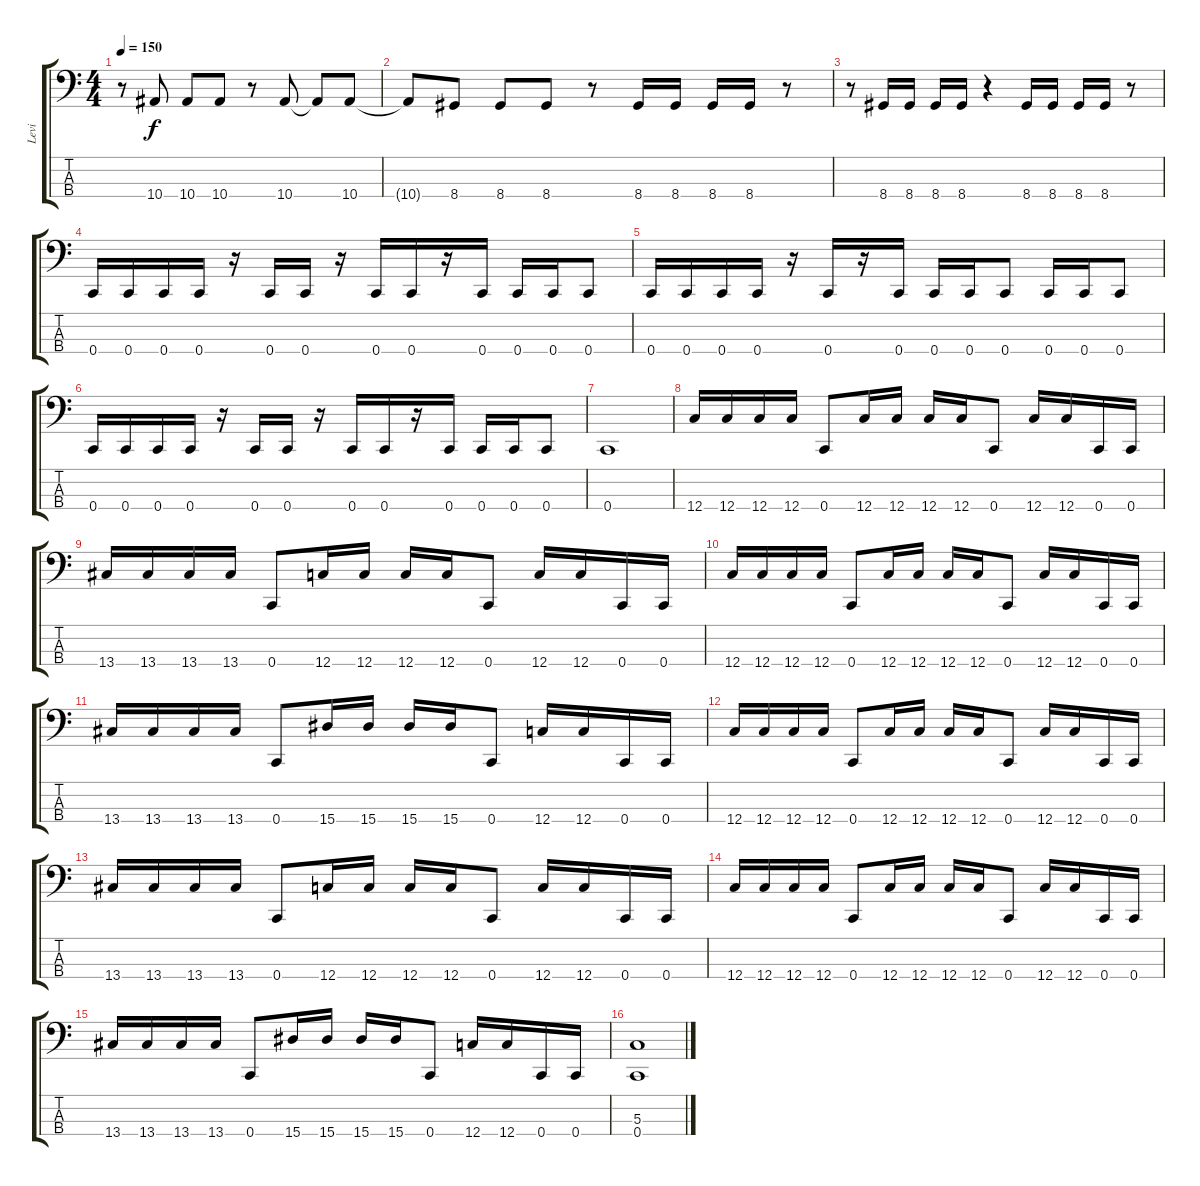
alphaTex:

\track ("Levi" "Levi") {instrument electricbasspick}
\staff {score tabs}
\tuning (F2 C2 G1 C1) {hide}
\ts (4 4)
\tempo 150
\clef f4
\ks c
r.8{dy f} 10.4.8 10.4.8 10.4.8 r.8 10.4.8 10.4{t}.8 10.4.8 |
10.4{t}.8 8.4.8 8.4.8 8.4.8 r.8 8.4.16 8.4.16 8.4.16 8.4.16 r.8 |
r.8 8.4.16 8.4.16 8.4.16 8.4.16 r.4 8.4.16 8.4.16 8.4.16 8.4.16 r.8 |
0.4.16 0.4.16 0.4.16 0.4.16 r.16 0.4.16 0.4.16 r.16 0.4.16 0.4.16 r.16 0.4.16 0.4.16 0.4.16 0.4.8 |
0.4.16 0.4.16 0.4.16 0.4.16 r.16 0.4.16 r.16 0.4.16 0.4.16 0.4.16 0.4.8 0.4.16 0.4.16 0.4.8 |
0.4.16 0.4.16 0.4.16 0.4.16 r.16 0.4.16 0.4.16 r.16 0.4.16 0.4.16 r.16 0.4.16 0.4.16 0.4.16 0.4.8 |
0.4.1 |
12.4.16 12.4.16 12.4.16 12.4.16 0.4.8 12.4.16 12.4.16 12.4.16 12.4.16 0.4.8 12.4.16 12.4.16 0.4.16 0.4.16 |
13.4.16 13.4.16 13.4.16 13.4.16 0.4.8 12.4.16 12.4.16 12.4.16 12.4.16 0.4.8 12.4.16 12.4.16 0.4.16 0.4.16 |
12.4.16 12.4.16 12.4.16 12.4.16 0.4.8 12.4.16 12.4.16 12.4.16 12.4.16 0.4.8 12.4.16 12.4.16 0.4.16 0.4.16 |
13.4.16 13.4.16 13.4.16 13.4.16 0.4.8 15.4.16 15.4.16 15.4.16 15.4.16 0.4.8 12.4.16 12.4.16 0.4.16 0.4.16 |
12.4.16 12.4.16 12.4.16 12.4.16 0.4.8 12.4.16 12.4.16 12.4.16 12.4.16 0.4.8 12.4.16 12.4.16 0.4.16 0.4.16 |
13.4.16 13.4.16 13.4.16 13.4.16 0.4.8 12.4.16 12.4.16 12.4.16 12.4.16 0.4.8 12.4.16 12.4.16 0.4.16 0.4.16 |
12.4.16 12.4.16 12.4.16 12.4.16 0.4.8 12.4.16 12.4.16 12.4.16 12.4.16 0.4.8 12.4.16 12.4.16 0.4.16 0.4.16 |
13.4.16 13.4.16 13.4.16 13.4.16 0.4.8 15.4.16 15.4.16 15.4.16 15.4.16 0.4.8 12.4.16 12.4.16 0.4.16 0.4.16 |
(5.3 0.4).1
